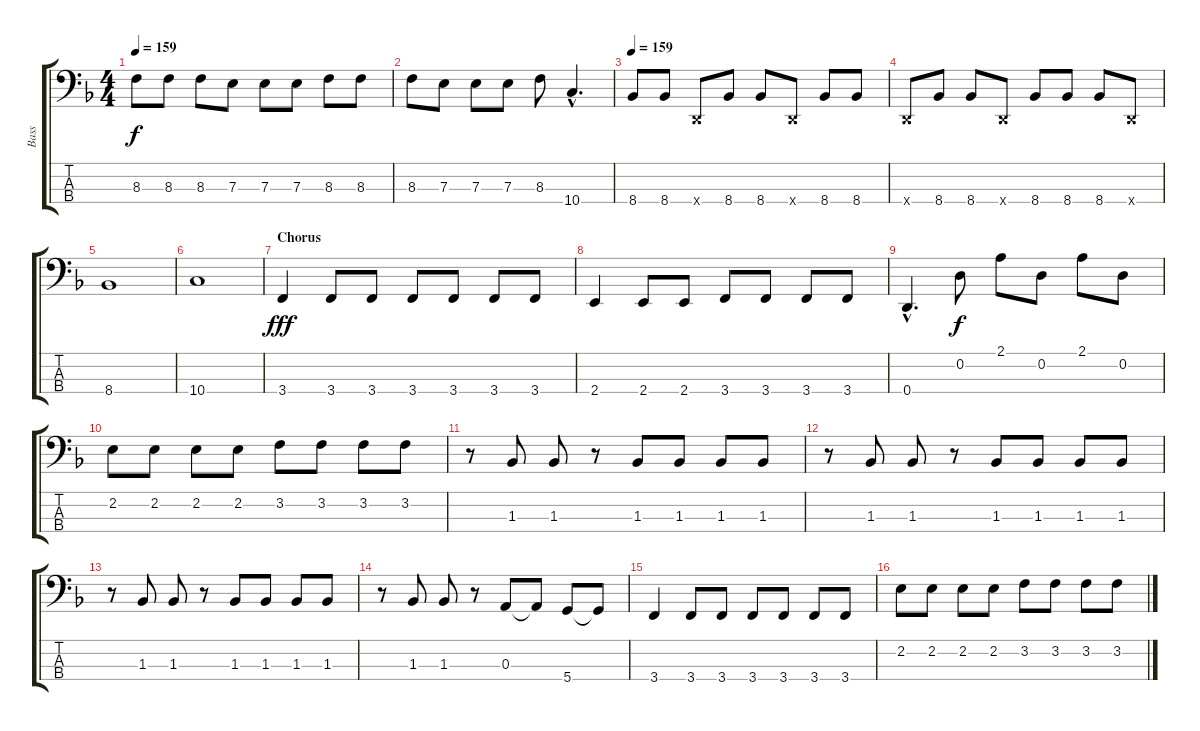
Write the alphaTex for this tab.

\track ("Bass" "Bass") {instrument electricbassfinger}
\staff {score tabs}
\tuning (G2 D2 A1 D1) {hide}
\ts (4 4)
\tempo 159
\clef f4
\ks f
8.3.8{dy f} 8.3.8 8.3.8 7.3.8 7.3.8 7.3.8 8.3.8 8.3.8 |
8.3.8 7.3.8 7.3.8 7.3.8 8.3.8 10.4{hac}.4{d} |
\tempo 159
8.4.8 8.4.8 0.4{x}.8 8.4.8 8.4.8 0.4{x}.8 8.4.8 8.4.8 |
0.4{x}.8 8.4.8 8.4.8 0.4{x}.8 8.4.8 8.4.8 8.4.8 0.4{x}.8 |
8.4.1 |
10.4.1 |
\section ("" "Chorus")
3.4.4{dy fff volume 15} 3.4.8 3.4.8 3.4.8 3.4.8 3.4.8 3.4.8 |
2.4.4 2.4.8 2.4.8 3.4.8 3.4.8 3.4.8 3.4.8 |
0.4{hac}.4{d} 0.2.8{dy f} 2.1.8 0.2.8 2.1.8 0.2.8 |
2.2.8 2.2.8 2.2.8 2.2.8 3.2.8 3.2.8 3.2.8 3.2.8 |
r.8 1.3.8 1.3.8 r.8 1.3.8 1.3.8 1.3.8 1.3.8 |
r.8 1.3.8 1.3.8 r.8 1.3.8 1.3.8 1.3.8 1.3.8 |
r.8 1.3.8 1.3.8 r.8 1.3.8 1.3.8 1.3.8 1.3.8 |
r.8 1.3.8 1.3.8 r.8 0.3.8 0.3{t}.8 5.4.8 5.4{t}.8 |
3.4.4 3.4.8 3.4.8 3.4.8 3.4.8 3.4.8 3.4.8 |
2.2.8 2.2.8 2.2.8 2.2.8 3.2.8 3.2.8 3.2.8 3.2.8
